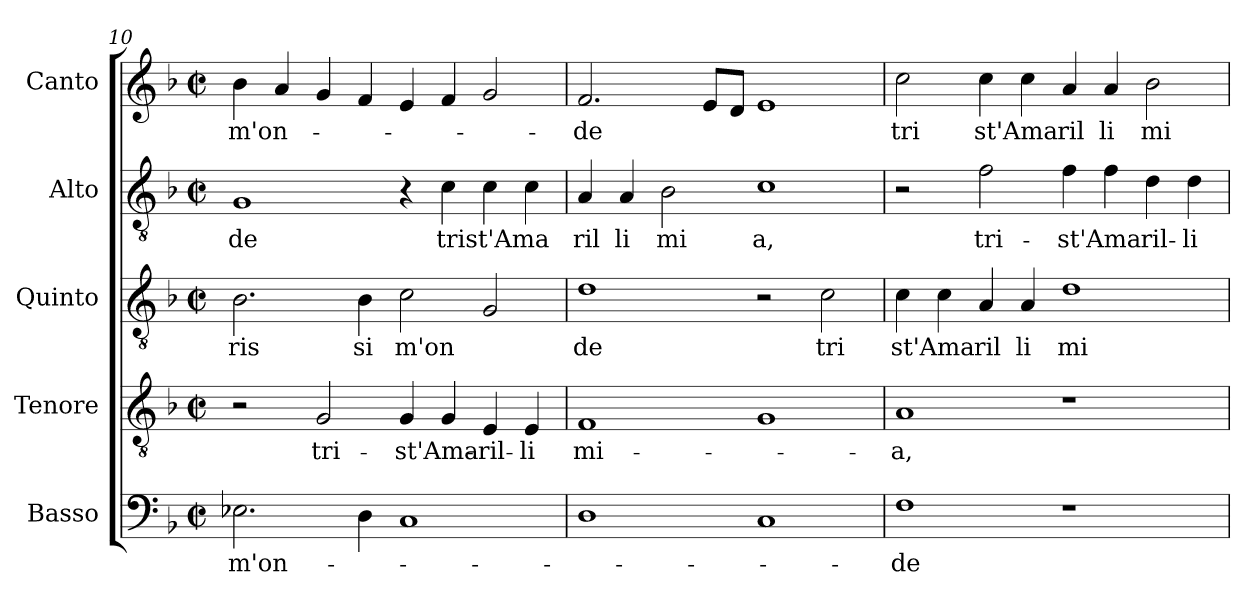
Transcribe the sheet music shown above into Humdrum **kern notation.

**kern	**text	**kern	**text	**kern	**text	**kern	**text	**kern	**text
*part5	*part5	*part4	*part4	*part3	*part3	*part2	*part2	*part1	*part1
*staff5	*staff5	*staff4	*staff4	*staff3	*staff3	*staff2	*staff2	*staff1	*staff1
*I"Basso	*	*I"Tenore	*	*I"Quinto	*	*I"Alto	*	*I"Canto	*
*clefF4	*	*clefGv2	*	*clefGv2	*	*clefGv2	*	*clefG2	*
*k[b-]	*	*k[b-]	*	*k[b-]	*	*k[b-]	*	*k[b-]	*
*F:	*	*F:	*	*F:	*	*F:	*	*F:	*
*M2/2	*	*M2/2	*	*M2/2	*	*M2/2	*	*M2/2	*
*met(c|)	*	*met(c|)	*	*met(c|)	*	*met(c|)	*	*met(c|)	*
=10	=10	=10	=10	=10	=10	=10	=10	=10	=10
!	!LO:LY:b	!	!	!	!LO:LY:b:cj	!	!LO:LY:b:cj	!	!LO:LY:b
2.E-\	-m'on-	2r	.	2.B-\	ris	1G	de	4b-\	-m'on-
.	.	.	.	.	.	.	.	4a/	.
!	!	!	!LO:LY:b:cj	!	!	!	!	!	!
.	.	2G/	tri-	.	.	.	.	4g/	.
!	!	!	!	!	!LO:LY:b:cj	!	!	!	!
4D\	.	.	.	4B-\	si	.	.	4f/	.
!	!	!	!LO:LY:b:cj	!	!LO:LY:b	!	!	!	!
1C	.	4G/	-st'Ama-	2c\	m'on	4r	.	4e/	.
!	!	!	!	!	!	!	!LO:LY:b	!	!
.	.	4G/	.	.	.	4c\	trist'Ama	4f/	.
!	!	!	!LO:LY:b:cj	!	!	!	!	!	!
.	.	4E/	-ril-	2G/	.	4c\	.	2g/	.
!	!	!	!LO:LY:b:cj	!	!	!	!	!	!
.	.	4E/	-li	.	.	4c\	.	.	.
=11	=11	=11	=11	=11	=11	=11	=11	=11	=11
!	!	!	!LO:LY:b:cj	!	!LO:LY:b:cj	!	!LO:LY:b:cj	!	!LO:LY:b:cj
1D	.	1F	mi-	1d	de	4A/	ril	2.f/	-de
!	!	!	!	!	!	!	!LO:LY:b:cj	!	!
.	.	.	.	.	.	4A/	li	.	.
!	!	!	!	!	!	!	!LO:LY:b:cj	!	!
.	.	.	.	.	.	2B-\	mi	.	.
.	.	.	.	.	.	.	.	8e/L	.
.	.	.	.	.	.	.	.	8d/J	.
!	!	!	!	!	!	!	!LO:LY:b:cj	!	!
1C	.	1G	.	2r	.	1c	a,	1e	.
!	!	!	!	!	!LO:LY:b:cj	!	!	!	!
.	.	.	.	2c\	tri	.	.	.	.
!!LO:LB:g=z
=12	=12	=12	=12	=12	=12	=12	=12	=12	=12
!	!LO:LY:b:cj	!	!LO:LY:b:cj	!	!LO:LY:b:cj	!	!	!	!LO:LY:b:cj
1F	-de	1A	-a,	4c\	st'Ama	2r	.	2cc\	tri
.	.	.	.	4c\	.	.	.	.	.
!	!	!	!	!	!LO:LY:b:cj	!	!LO:LY:b:cj	!	!LO:LY:b:cj
.	.	.	.	4A/	ril	2f\	tri-	4cc\	st'Ama
!	!	!	!	!	!LO:LY:b:cj	!	!	!	!
.	.	.	.	4A/	li	.	.	4cc\	.
!	!	!	!	!	!LO:LY:b:cj	!	!LO:LY:b:cj	!	!LO:LY:b:cj
1r	.	1r	.	1d	mi	4f\	-st'Ama	4a/	ril
!	!	!	!	!	!	!	!	!	!LO:LY:b:cj
.	.	.	.	.	.	4f\	.	4a/	li
!	!	!	!	!	!	!	!LO:LY:b:cj	!	!LO:LY:b:cj
.	.	.	.	.	.	4d\	ril-	2b-\	mi
!	!	!	!	!	!	!	!LO:LY:b:cj	!	!
.	.	.	.	.	.	4d\	-li	.	.
=	=	=	=	=	=	=	=	=	=
*-	*-	*-	*-	*-	*-	*-	*-	*-	*-
